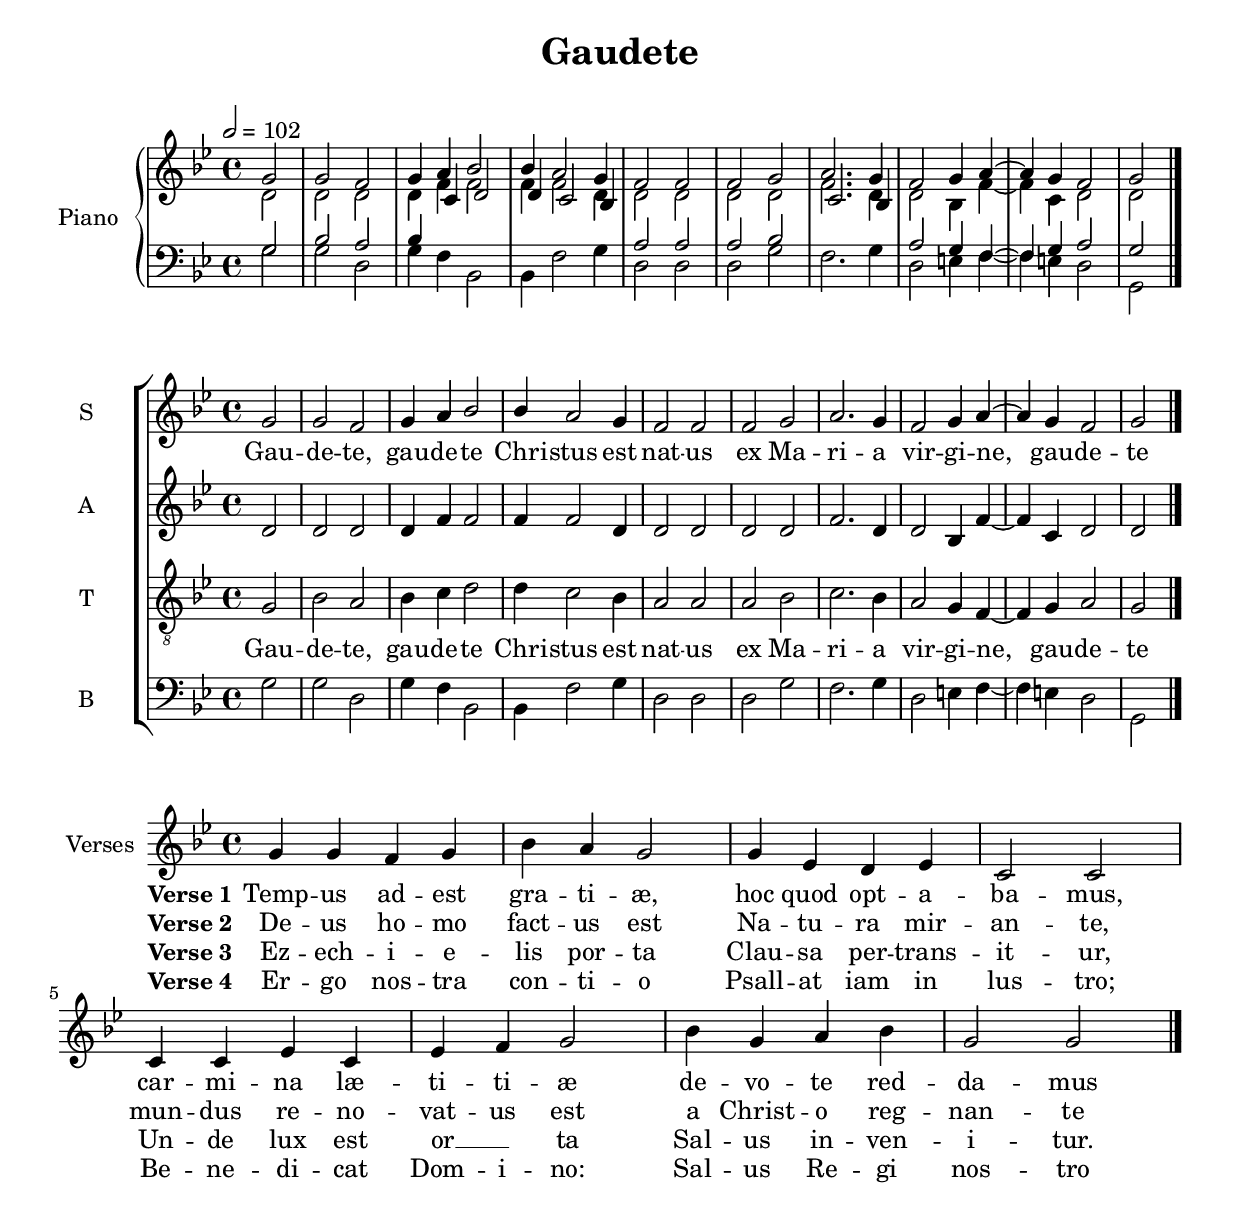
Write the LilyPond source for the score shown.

\version "2.20.0"

\header {
  title = "Gaudete"
  subtitle = " " % a bit more space
  % composer = "J. S. Bach."
  % set tagline to false to remove the lilypond composing notice
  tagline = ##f
}

% these are functions that have come in handy in Lilypond projects

% Lyric Hints
% -- gives a - which doesn't eat a note, but may be printed
% _ doesn't give a -, but does eat a note
% __ prints _ but doesn't eat a note


stringAppend =
#(define-scheme-function (parser location str1 str2)(string? string?)
   (string-append str1 str2))

verse =
#(define-music-function (parser location nm) (number-or-string?)
    #{\set stanza = \stringAppend "Verse " #nm
    #}
)

staffName =
    #(define-music-function (parser location nm) (number-or-string?)
    #{ \set Staff.instrumentName = #nm
    #}
)
  % useful functions

timeAndKey = \key g \minor \time 4/4

soprano = \new Voice = "sopranovoice" {
    \relative c'' {
        \voiceOne
        \partial 2 g2 | g2 f2 | g4 a4 bes2 | bes4 a2 g4 | f2 f2 |
        f2 g2 | a2. g4 | f2 g4 a4~ | a4 g4 f2 | g2 \bar "|."
    }
}

alto = \relative c' {
        \partial 2 d2 | d2 d2 | d4 f4 f2 | f4 f2 d4 | d2 d2 |
        d2 d2 | f2. d4 | d2 bes4 f'4~ | f4 c4 d2 | d2 \bar"|."
}

tenor = \relative c' {
        \partial 2 g2 | bes2 a2 | bes4 c4 d2 | d4 c2 bes4 | a2 a2 |
        a2 bes2 | c2. bes4 | a2 g4 f4~ | f4 g4 a2 | g2 \bar "|."
}

bass = \relative c' {
    \voiceTwo
    \partial 2 g2 | g2 d2 | g4 f4 bes,2 | bes4 f'2 g4 | d2 d2 |
    d2 g2 | f2. g4 | d2 e4 f4~ | f4 e4 d2 | g,2 \bar "|."
}

chorusLyrics = \lyrics {
    % -- gives a - which doesn't eat a note, but may be printed
    % _ doesn't give a -, but does eat a note
    % __ prints _ but doesn't eat a note
    Gau -- de -- te, gau -- de -- te Chri -- stus est nat -- us
    ex Ma -- ri -- a vir -- gi -- ne, gau -- de -- te
}

verseTune = \new Voice = "verseSoprano" \relative c'' {
    g4 g4 f4 g4 | bes4 a4 g2 | g4 ees4 d4 ees4 | c2 c2 |
    c4 c4 ees4 c4 | ees4 f4 g2 | bes4 g4 a4 bes4 | g2 g2 \bar "|."
}

vOneLyrics = \lyrics {
    \verse "1"
    Temp -- us ad -- est gra -- ti -- æ, hoc quod opt -- a -- ba -- mus,
    car -- mi -- na læ -- ti -- ti -- æ de -- vo -- te red -- da -- mus
    %the time of grace is come which we en wished for, a song of joy we faithfully
    % give back
}

vTwoLyrics = \lyrics {
    \verse "2"
    De -- us ho -- mo fact -- us est Na -- tu -- ra mir -- an -- te,
    mun -- dus re -- no -- vat -- us est a Christ -- o reg -- nan -- te
}

vThreeLyrics = \lyrics {
    \verse "3"
    Ez -- ech -- i -- e -- lis por -- ta Clau -- sa per -- trans -- it -- ur,
    Un -- de lux est or __ _ ta Sal -- us in -- ven -- i -- tur.
}

vFourLyrics = \lyrics {
    \verse "4"
    Er -- go nos -- tra con -- ti -- o Psall -- at iam in lus -- tro;
    Be -- ne -- di -- cat Dom -- i -- no: Sal -- us Re -- gi nos -- tro
}

pianoupper = \relative c'' {
    \tempo 2 = 102

    \clef treble
    \timeAndKey
    <<
        \voiceOne \soprano
        \voiceTwo \alto
    >>
}

pianolower = \relative c {
    \clef bass
    \timeAndKey
    <<
        \new Voice { \voiceOne \autochange bes \tenor }
        \voiceTwo \bass
    >>
}

\score {
    \new PianoStaff
    <<
        \set PianoStaff.instrumentName = "Piano"
        %\staffName "Piano"
        \new Staff = "up" \pianoupper
        \new Staff = "down" \pianolower
    >>
}

stave =
    #(define-music-function (parser location voice) (ly:music?)
    #{ \new Staff
        \relative c'' {
            \clef treble
            \timeAndKey
            #voice
        }
    #}
 )

sopranostaff = \new Staff
    <<
    \staffName "S"
    \relative c'' {
        \clef treble
        \timeAndKey
        \soprano
    }
    >>

altostaff = %\new stave \alto
    \new Staff
    <<
    \staffName "A"
    \relative c'' {
        \clef treble
        \timeAndKey
        \alto
    }
    >>

tenorstaff = \new Staff
    <<
    \staffName "T"
    \relative c'' {
        \clef "G_8"
        \timeAndKey
        \tenor
    }
    >>

bassstaff = \new Staff
    <<
    \staffName "B"
    \relative c'' {
        \clef bass
        \timeAndKey
        \bass
    }
    >>

\score {
    \new ChoirStaff
    <<
        \sopranostaff
        \new Lyrics \lyricsto "sopranovoice" \chorusLyrics
        \altostaff
        \tenorstaff
        \new Lyrics \lyricsto "sopranovoice" \chorusLyrics
        \bassstaff
    >>
}

\score {
    \new staff
    <<
    \staffName "Verses"
    {
        \clef treble
        \timeAndKey
        \verseTune
    }
    \new Lyrics \lyricsto verseSoprano \vOneLyrics
    \new Lyrics \lyricsto verseSoprano \vTwoLyrics
    \new Lyrics \lyricsto verseSoprano \vThreeLyrics
    \new Lyrics \lyricsto verseSoprano \vFourLyrics
    >>
}

\score {
    \unfoldRepeats
    \new ChoirStaff
    <<
        \new Staff
        <<
        \set Staff.midiInstrument = #"acoustic grand"
        % \set midiInstrument = #"glockenspiel"
        \repeat volta 4 {\soprano \verseTune}
        >>
        \new Staff
        <<
            \set Staff.midiInstrument = #"alto sax"
            \repeat volta 4 {\alto  R1*8}
        >>
        \new Staff
        <<
            \set Staff.midiInstrument = #"harpsichord"
            \repeat volta 4 {\tenor R1*8}
        >>
        \new Staff
        <<
            \set Staff.midiInstrument = #"english horn"
            \repeat volta 4 {\bass R1*8}
        >>
    >>
    \midi {
%{        \context {
          \Staff
          \remove "Staff_performer"
        }
        \context {
          \Voice
          \consists "Staff_performer"
        }
%}
        \tempo 2 = 102}
}
%{
%}
